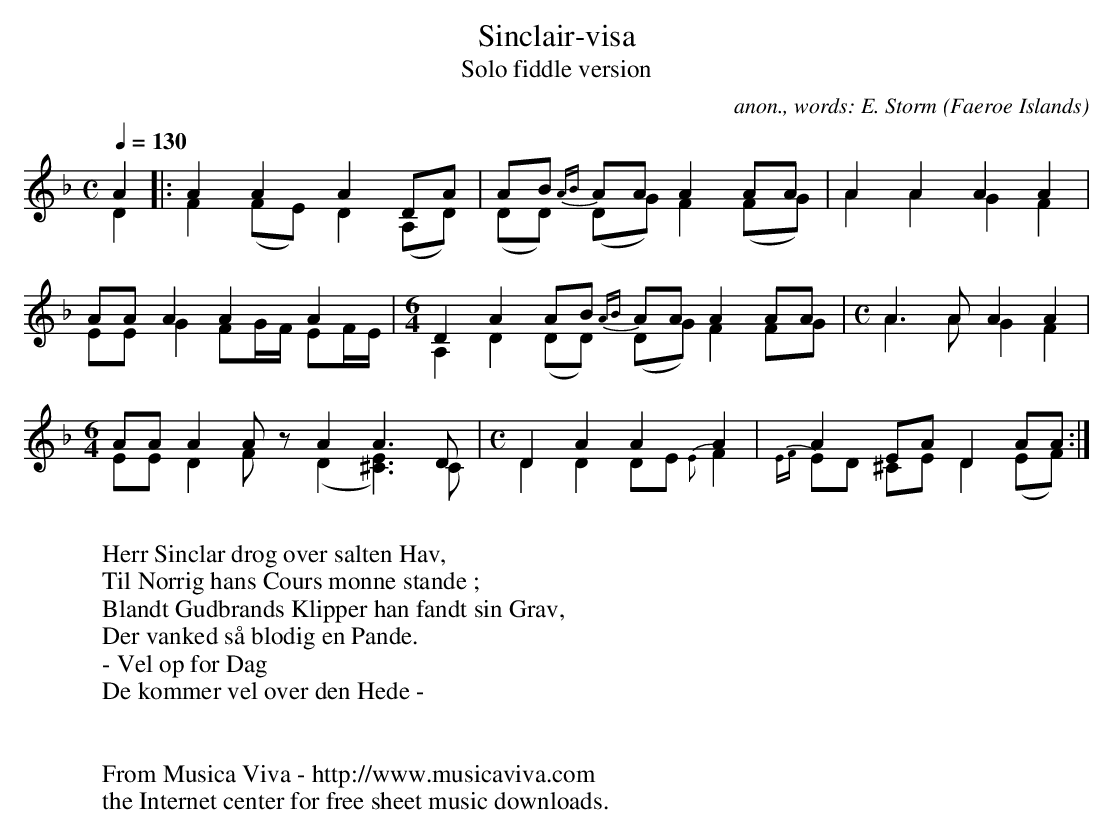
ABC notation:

X:1
T:Sinclair-visa
T:Solo fiddle version
C:anon., words: E. Storm
O:Faeroe Islands
V:1 Program 1 110 up %Fiddle
V:2 Program 1 110 merge down %Fiddle
%%staves (1 2)
M:C
L:1/8
Q:1/4=130
K:F
V:1
A2 |: A2 A2 A2 DA | AB {AB}AA A2 AA | A2 A2 A2 A2|
V:2
D2 |: F2(FE)D2 (A,D)| (DD) (DG) F2 (FG) | A2 A2 G2F2|
V:1
AA A2 A2 A2 | [M:6/4] D2 A2 AB {AB}AA A2 AA | [M:C] A3 A A2 A2|
V:2
EEG2FG/F/ EF/E/ | [M:6/4] A,2 D2 (DD) (DG) F2 FG | [M:C] A3 A G2F2|
V:1
[M:6/4]AA A2 Az A2A3D | [M:C]D2 A2A2A2 | A2 EAD2AA:|
V:2
[M:6/4] EED2 Fz (D2[^C3E3]) C | [M:C]D2D2 DE {E}F2 | {EF}ED ^CED2 (EF):|
W:
W:Herr Sinclar drog over salten Hav,
W:Til Norrig hans Cours monne stande ;
W:Blandt Gudbrands Klipper han fandt sin Grav,
W:Der vanked s\aa blodig en Pande.
W:- Vel op f\or Dag
W:De kommer vel over den Hede -
W:
W:
W:  From Musica Viva - http://www.musicaviva.com
W:  the Internet center for free sheet music downloads.
